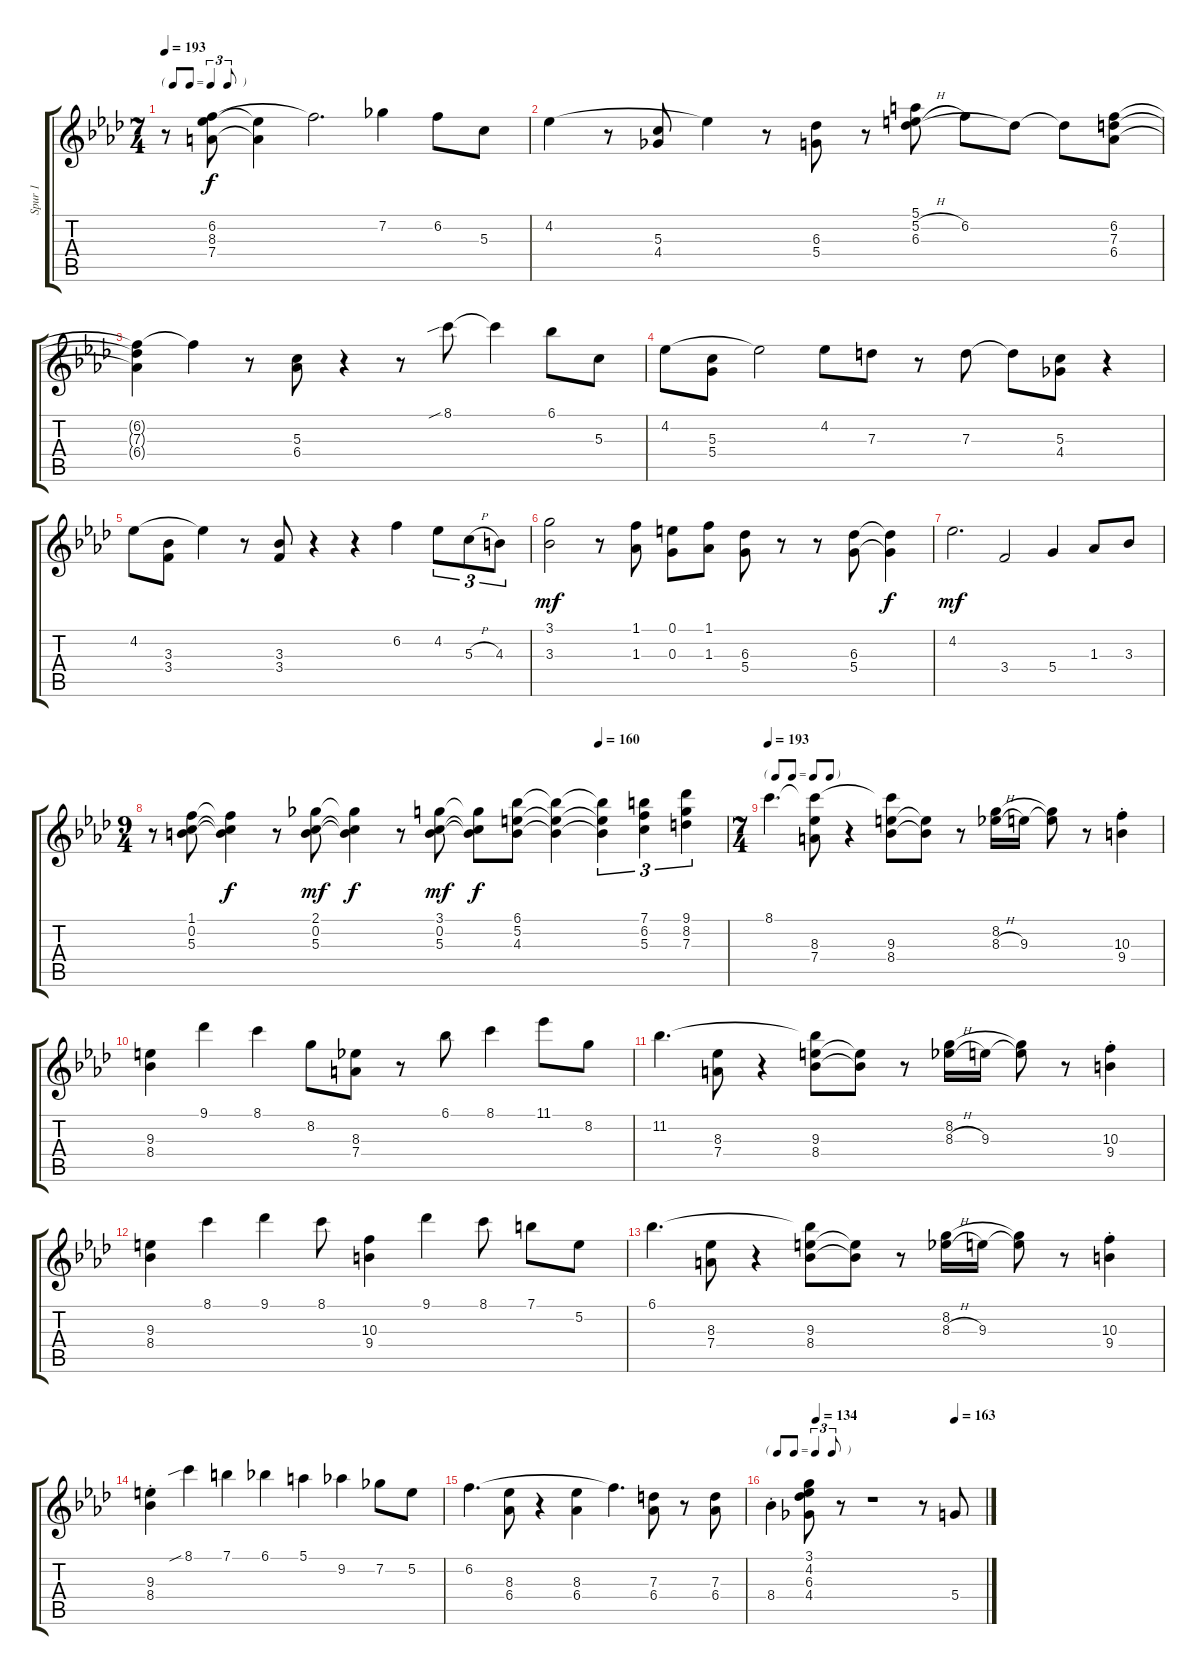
\track ("Spur 1" "Spur 1") {instrument electricguitarjazz}
\staff {score tabs}
\tuning (E4 B3 G3 D3 A2 E2) {hide}
\ts (7 4)
\tf triplet8th
\tempo 193
\clef g2
\ks ab
r.8{dy mf} (6.2 8.3 7.4).8{dy f} (8.3{t} 7.4{t}).4 6.2{t}.2{d} 7.2.4 6.2.8 5.3.8 |
4.2.4 r.8 (5.3 4.4).8 4.2{t}.4 r.8 (6.3 5.4).8 r.8 (5.1 5.2{h} 6.3).8 6.2.8 6.3{t}.8 6.3{t}.8 (6.2 7.3 6.4).8 |
(6.2{t} 7.3{t} 6.4{t}).4 6.2{t}.4 r.8 (5.3 6.4).8 r.4 r.8 8.1{sib}.8 8.1{t}.4 6.1.8 5.3.8 |
4.2.8 (5.3 5.4).8 4.2{t}.2 4.2.8 7.3.8 r.8 7.3.8 7.3{t}.8 (5.3 4.4).8 r.4 |
4.2.8 (3.3 3.4).8 4.2{t}.4 r.8 (3.3 3.4).8 r.4 r.4 6.2.4 4.2.8{tu (3 2)} 5.3{h}.8{tu (3 2)} 4.3.8{tu (3 2)} |
(3.1 3.3).2{dy mf} r.8 (1.1 1.3).8 (0.1 0.3).8 (1.1 1.3).8 (6.3 5.4).8 r.8 r.8 (6.3 5.4).8 (6.3{t} 5.4{t}).4{dy f} |
4.2.2{d dy mf} 3.4.2 5.4.4 1.3.8 3.3.8 |
\ts (9 4)
\tempo (160 0.7777777777777778)
r.8 (1.1 0.2 5.3).8 (1.1{t} 0.2{t} 5.3{t}).4{dy f} r.8 (2.1 0.2 5.3).8{dy mf} (2.1{t} 0.2{t} 5.3{t}).4{dy f} r.8 (3.1 0.2 5.3).8{dy mf} (3.1{t} 0.2{t} 5.3{t}).8{dy f} (6.1 5.2 4.3).8 (6.1{t} 5.2{t} 4.3{t}).4 (6.1{t} 5.2{t} 4.3{t}).4{tu (3 2)} (7.1 6.2 5.3).4{tu (3 2)} (9.1 8.2 7.3).4{tu (3 2)} |
\ts (7 4)
\tf none
\tempo 193
8.1.4{d} (8.1{t} 8.3 7.4).8 r.4 (8.1{t} 9.3 8.4).8 (9.3{t} 8.4{t}).8 r.8 (8.2 8.3{h}).16 9.3.16 (8.2{t} 9.3{t}).8 r.8 (10.3{st} 9.4{st}).4 |
(9.3 8.4).4 9.1.4 8.1.4 8.2.8 (8.3 7.4).8 r.8 6.1.8 8.1.4 11.1.8 8.2.8 |
11.2.4{d} (8.3 7.4).8 r.4 (11.2{t} 9.3 8.4).8 (9.3{t} 8.4{t}).8 r.8 (8.2 8.3{h}).16 9.3.16 (8.2{t} 9.3{t}).8 r.8 (10.3{st} 9.4{st}).4 |
(9.3 8.4).4 8.1.4 9.1.4 8.1.8 (10.3 9.4).4 9.1.4 8.1.8 7.1.8 5.2.8 |
6.1.4{d} (8.3 7.4).8 r.4 (6.1{t} 9.3 8.4).8 (9.3{t} 8.4{t}).8 r.8 (8.2 8.3{h}).16 9.3.16 (8.2{t} 9.3{t}).8 r.8 (10.3{st} 9.4{st}).4 |
(9.3{st} 8.4{st}).4 8.1{sib}.4 7.1.4 6.1.4 5.1.4 9.2.4 7.2.8 5.2.8 |
6.2.4{d} (8.3 6.4).8 r.4 (8.3 6.4).4 6.2{t}.4{d} (7.3 6.4).8 r.8 (7.3 6.4).8 |
\tf triplet8th
\tempo (134 0.21428571428571427)
\tempo (163 0.8571428571428571)
8.4{st}.4 (3.1 4.2 6.3 4.4).8 r.8 r.1 r.8 5.4.8
